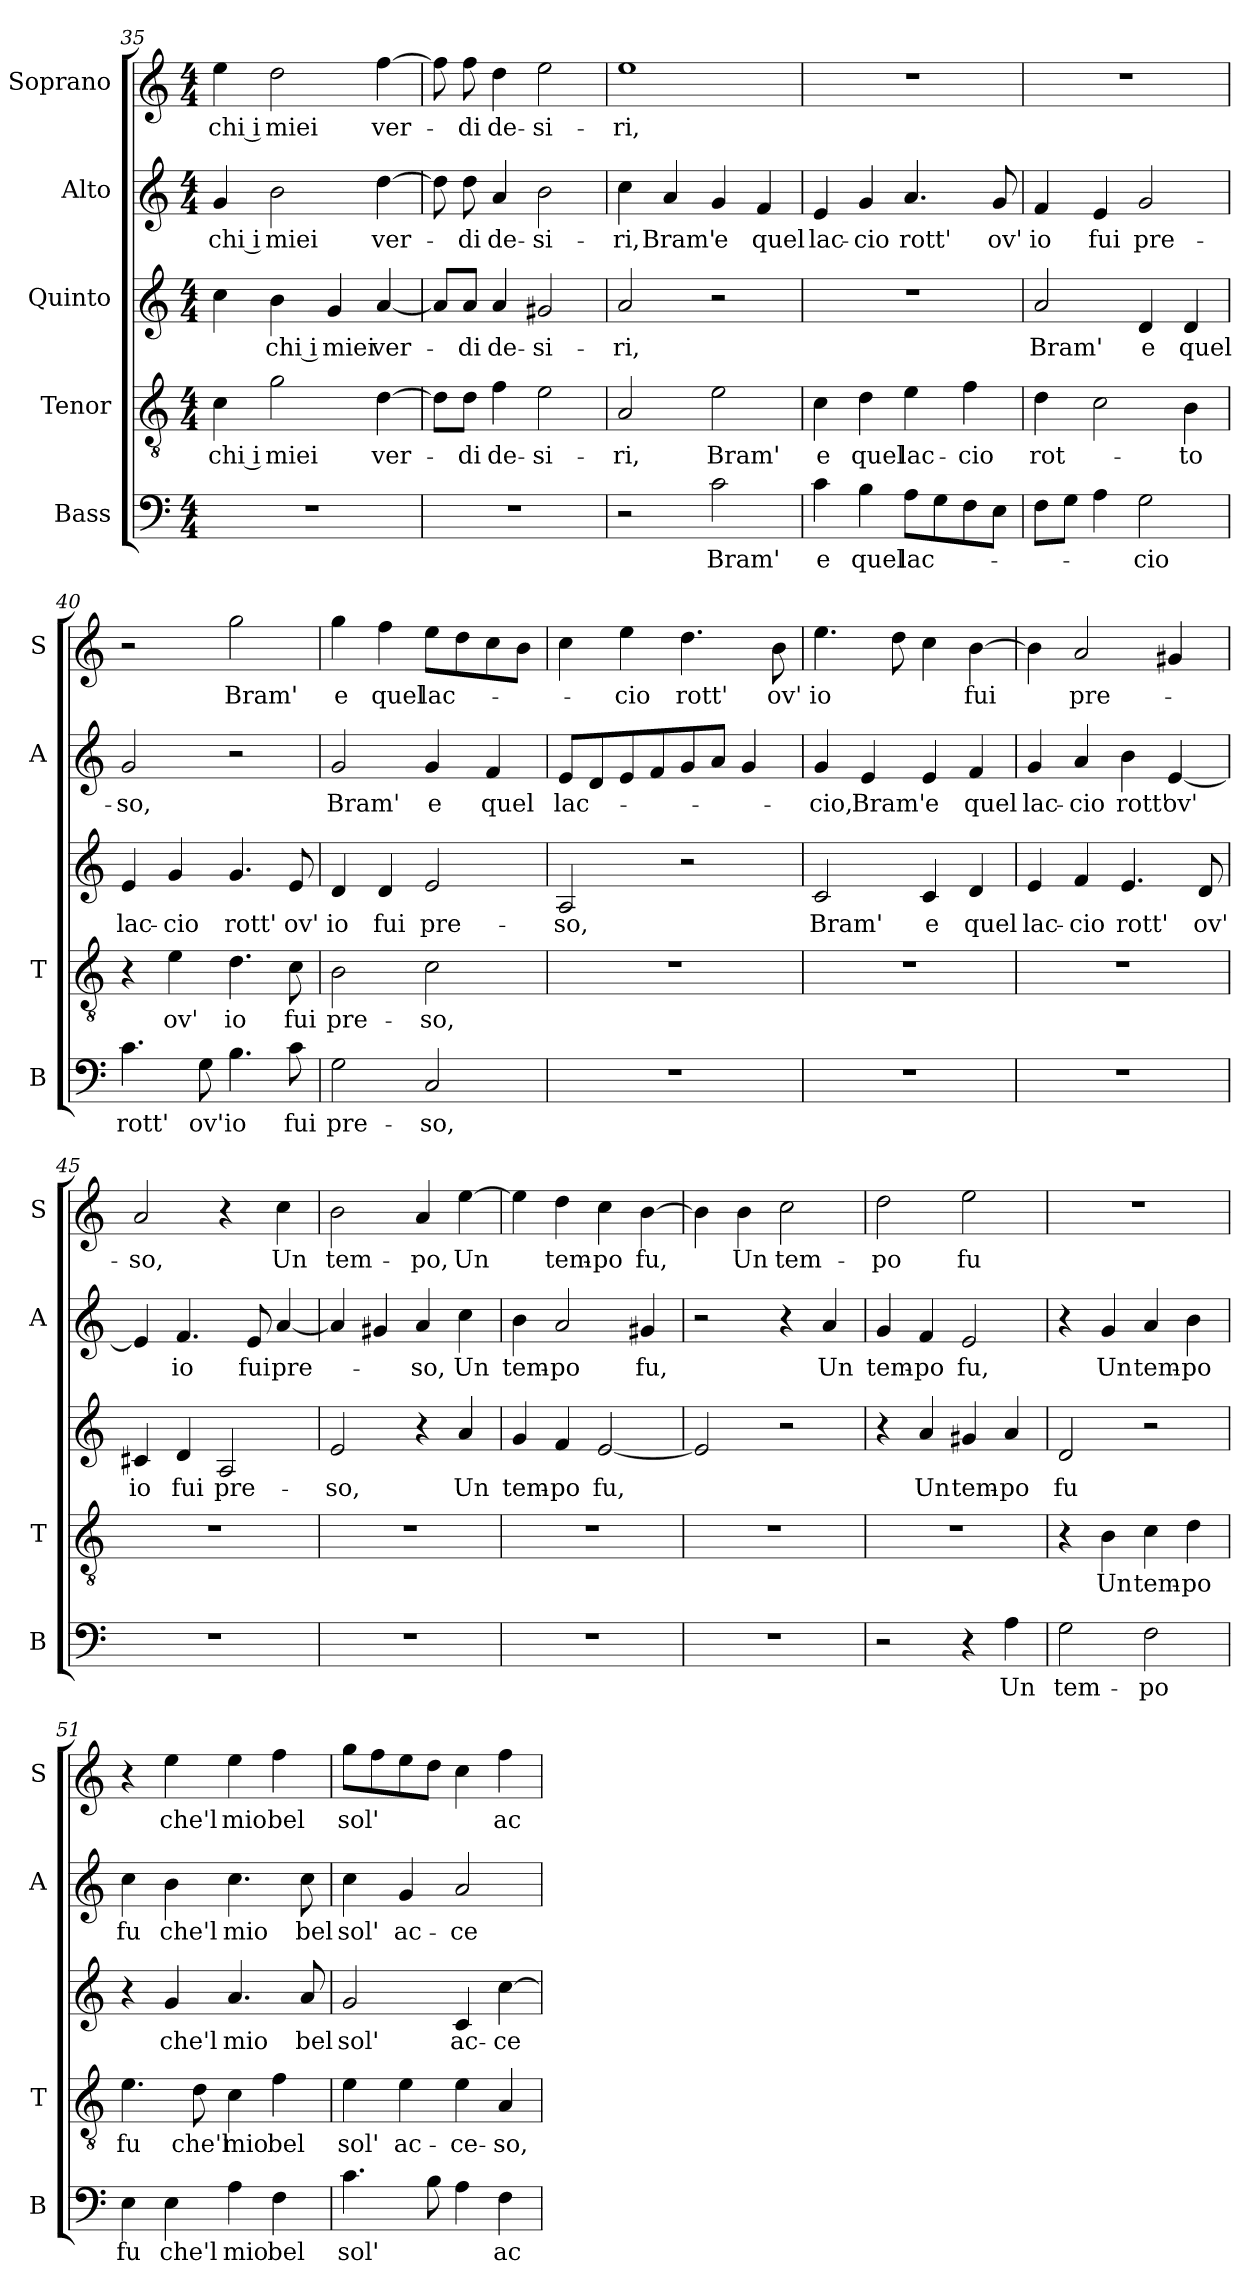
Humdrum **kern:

**kern	**text	**kern	**text	**kern	**text	**kern	**text	**kern	**text
*part5	*part5	*part4	*part4	*part3	*part3	*part2	*part2	*part1	*part1
*staff5	*staff5	*staff4	*staff4	*staff3	*staff3	*staff2	*staff2	*staff1	*staff1
*I"Bass	*	*I"Tenor	*	*I"Quinto	*	*I"Alto	*	*I"Soprano	*
*I'B	*	*I'T	*	*	*	*I'A	*	*I'S	*
*clefF4	*	*clefGv2	*	*clefG2	*	*clefG2	*	*clefG2	*
*k[]	*	*k[]	*	*k[]	*	*k[]	*	*k[]	*
*C:	*	*C:	*	*C:	*	*C:	*	*C:	*
*M4/4	*	*M4/4	*	*M4/4	*	*M4/4	*	*M4/4	*
=35	=35	=35	=35	=35	=35	=35	=35	=35	=35
!	!	!	!LO:LY:b	!	!	!	!LO:LY:b	!	!LO:LY:b
1r	.	4c\	-chi i	4cc\	.	4g/	-chi i	4ee\	-chi i
!	!	!	!LO:LY:b	!	!LO:LY:b	!	!LO:LY:b	!	!LO:LY:b
.	.	2g\	miei	4b\	-chi i	2b\	miei	2dd\	miei
!	!	!	!	!	!LO:LY:b	!	!	!	!
.	.	.	.	4g/	miei	.	.	.	.
!	!	!	!LO:LY:b	!	!LO:LY:b	!	!LO:LY:b	!	!LO:LY:b
.	.	[4d\	ver-	[4a/	ver-	[4dd\	ver-	[4ff\	ver-
=36	=36	=36	=36	=36	=36	=36	=36	=36	=36
1r	.	8d\L]	.	8a/L]	.	8dd\]	.	8ff\]	.
!	!	!	!LO:LY:b	!	!LO:LY:b	!	!LO:LY:b	!	!LO:LY:b
.	.	8d\J	-di	8a/J	-di	8dd\	-di	8ff\	-di
!	!	!	!LO:LY:b	!	!LO:LY:b	!	!LO:LY:b	!	!LO:LY:b
.	.	4f\	de-	4a/	de-	4a/	de-	4dd\	de-
!	!	!	!LO:LY:b	!	!LO:LY:b	!	!LO:LY:b	!	!LO:LY:b
.	.	2e\	-si-	2g#X/	-si-	2b\	-si-	2ee\	-si-
=37	=37	=37	=37	=37	=37	=37	=37	=37	=37
!	!	!	!LO:LY:b	!	!LO:LY:b	!	!LO:LY:b	!	!LO:LY:b
2r	.	2A/	-ri,	2a/	-ri,	4cc\	-ri,	1ee	-ri,
!	!	!	!	!	!	!	!LO:LY:b	!	!
.	.	.	.	.	.	4a/	Bram'	.	.
!	!LO:LY:b	!	!LO:LY:b	!	!	!	!LO:LY:b	!	!
2c\	Bram'	2e\	Bram'	2r	.	4g/	e	.	.
!	!	!	!	!	!	!	!LO:LY:b	!	!
.	.	.	.	.	.	4f/	quel	.	.
=38	=38	=38	=38	=38	=38	=38	=38	=38	=38
!	!LO:LY:b	!	!LO:LY:b	!	!	!	!LO:LY:b	!	!
4c\	e	4c\	e	1r	.	4e/	lac-	1r	.
!	!LO:LY:b	!	!LO:LY:b	!	!	!	!LO:LY:b	!	!
4B\	quel	4d\	quel	.	.	4g/	-cio	.	.
!	!LO:LY:b	!	!LO:LY:b	!	!	!	!LO:LY:b	!	!
8A\L	lac-	4e\	lac-	.	.	4.a/	rott'	.	.
8G\	.	.	.	.	.	.	.	.	.
!	!	!	!LO:LY:b	!	!	!	!	!	!
8F\	.	4f\	-cio	.	.	.	.	.	.
!	!	!	!	!	!	!	!LO:LY:b	!	!
8E\J	.	.	.	.	.	8g/	ov'	.	.
=39	=39	=39	=39	=39	=39	=39	=39	=39	=39
!	!	!	!LO:LY:b	!	!LO:LY:b	!	!LO:LY:b	!	!
8F\L	.	4d\	rot-	2a/	Bram'	4f/	io	1r	.
8G\J	.	.	.	.	.	.	.	.	.
!	!	!	!	!	!	!	!LO:LY:b	!	!
4A\	.	2c\	.	.	.	4e/	fui	.	.
!	!LO:LY:b	!	!	!	!LO:LY:b	!	!LO:LY:b	!	!
2G\	-cio	.	.	4d/	e	2g/	pre-	.	.
!	!	!	!LO:LY:b	!	!LO:LY:b	!	!	!	!
.	.	4B\	-to	4d/	quel	.	.	.	.
!!LO:LB:g=z
=40	=40	=40	=40	=40	=40	=40	=40	=40	=40
!	!LO:LY:b	!	!	!	!LO:LY:b	!	!LO:LY:b	!	!
4.c\	rott'	4r	.	4e/	lac-	2g/	-so,	2r	.
!	!	!	!LO:LY:b	!	!LO:LY:b	!	!	!	!
.	.	4e\	ov'	4g/	-cio	.	.	.	.
!	!LO:LY:b	!	!	!	!	!	!	!	!
8G\	ov'	.	.	.	.	.	.	.	.
!	!LO:LY:b	!	!LO:LY:b	!	!LO:LY:b	!	!	!	!LO:LY:b
4.B\	io	4.d\	io	4.g/	rott'	2r	.	2gg\	Bram'
!	!LO:LY:b	!	!LO:LY:b	!	!LO:LY:b	!	!	!	!
8c\	fui	8c\	fui	8e/	ov'	.	.	.	.
=41	=41	=41	=41	=41	=41	=41	=41	=41	=41
!	!LO:LY:b	!	!LO:LY:b	!	!LO:LY:b	!	!LO:LY:b	!	!LO:LY:b
2G\	pre-	2B\	pre-	4d/	io	2g/	Bram'	4gg\	e
!	!	!	!	!	!LO:LY:b	!	!	!	!LO:LY:b
.	.	.	.	4d/	fui	.	.	4ff\	quel
!	!LO:LY:b	!	!LO:LY:b	!	!LO:LY:b	!	!LO:LY:b	!	!LO:LY:b
2C/	-so,	2c\	-so,	2e/	pre-	4g/	e	8ee\L	lac-
.	.	.	.	.	.	.	.	8dd\	.
!	!	!	!	!	!	!	!LO:LY:b	!	!
.	.	.	.	.	.	4f/	quel	8cc\	.
.	.	.	.	.	.	.	.	8b\J	.
=42	=42	=42	=42	=42	=42	=42	=42	=42	=42
!	!	!	!	!	!LO:LY:b	!	!LO:LY:b	!	!
1r	.	1r	.	2A/	-so,	8e/L	lac-	4cc\	.
.	.	.	.	.	.	8d/	.	.	.
!	!	!	!	!	!	!	!	!	!LO:LY:b
.	.	.	.	.	.	8e/	.	4ee\	-cio
.	.	.	.	.	.	8f/	.	.	.
!	!	!	!	!	!	!	!	!	!LO:LY:b
.	.	.	.	2r	.	8g/	.	4.dd\	rott'
.	.	.	.	.	.	8a/J	.	.	.
.	.	.	.	.	.	4g/	.	.	.
!	!	!	!	!	!	!	!	!	!LO:LY:b
.	.	.	.	.	.	.	.	8b\	ov'
=43	=43	=43	=43	=43	=43	=43	=43	=43	=43
!	!	!	!	!	!LO:LY:b	!	!LO:LY:b	!	!LO:LY:b
1r	.	1r	.	2c/	Bram'	4g/	-cio,	4.ee\	io
!	!	!	!	!	!	!	!LO:LY:b	!	!
.	.	.	.	.	.	4e/	Bram'	.	.
.	.	.	.	.	.	.	.	8dd\	.
!	!	!	!	!	!LO:LY:b	!	!LO:LY:b	!	!
.	.	.	.	4c/	e	4e/	e	4cc\	.
!	!	!	!	!	!LO:LY:b	!	!LO:LY:b	!	!LO:LY:b
.	.	.	.	4d/	quel	4f/	quel	[4b\	fui
=44	=44	=44	=44	=44	=44	=44	=44	=44	=44
!	!	!	!	!	!LO:LY:b	!	!LO:LY:b	!	!
1r	.	1r	.	4e/	lac-	4g/	lac-	4b\]	.
!	!	!	!	!	!LO:LY:b	!	!LO:LY:b	!	!LO:LY:b
.	.	.	.	4f/	-cio	4a/	-cio	2a/	pre-
!	!	!	!	!	!LO:LY:b	!	!LO:LY:b	!	!
.	.	.	.	4.e/	rott'	4b\	rott'	.	.
!	!	!	!	!	!	!	!LO:LY:b	!	!
.	.	.	.	.	.	[4e/	ov'	4g#X/	.
!	!	!	!	!	!LO:LY:b	!	!	!	!
.	.	.	.	8d/	ov'	.	.	.	.
=45	=45	=45	=45	=45	=45	=45	=45	=45	=45
!	!	!	!	!	!LO:LY:b	!	!	!	!LO:LY:b
1r	.	1r	.	4c#X/	io	4e/]	.	2a/	-so,
!	!	!	!	!	!LO:LY:b	!	!LO:LY:b	!	!
.	.	.	.	4d/	fui	4.f/	io	.	.
!	!	!	!	!	!LO:LY:b	!	!	!	!
.	.	.	.	2A/	pre-	.	.	4r	.
!	!	!	!	!	!	!	!LO:LY:b	!	!
.	.	.	.	.	.	8e/	fui	.	.
!	!	!	!	!	!	!	!LO:LY:b	!	!LO:LY:b
.	.	.	.	.	.	[4a/	pre-	4cc\	Un
!!LO:PB:g=z
=46	=46	=46	=46	=46	=46	=46	=46	=46	=46
!	!	!	!	!	!LO:LY:b	!	!	!	!LO:LY:b
1r	.	1r	.	2e/	-so,	4a/]	.	2b\	tem-
.	.	.	.	.	.	4g#X/	.	.	.
!	!	!	!	!	!	!	!LO:LY:b	!	!LO:LY:b
.	.	.	.	4r	.	4a/	-so,	4a/	-po,
!	!	!	!	!	!LO:LY:b	!	!LO:LY:b	!	!LO:LY:b
.	.	.	.	4a/	Un	4cc\	Un	[4ee\	Un
=47	=47	=47	=47	=47	=47	=47	=47	=47	=47
!	!	!	!	!	!LO:LY:b	!	!LO:LY:b	!	!
1r	.	1r	.	4g/	tem-	4b\	tem-	4ee\]	.
!	!	!	!	!	!LO:LY:b	!	!LO:LY:b	!	!LO:LY:b
.	.	.	.	4f/	-po	2a/	-po	4dd\	tem-
!	!	!	!	!	!LO:LY:b	!	!	!	!LO:LY:b
.	.	.	.	[2e/	fu,	.	.	4cc\	-po
!	!	!	!	!	!	!	!LO:LY:b	!	!LO:LY:b
.	.	.	.	.	.	4g#X/	fu,	[4b\	fu,
=48	=48	=48	=48	=48	=48	=48	=48	=48	=48
1r	.	1r	.	2e/]	.	2r	.	4b\]	.
!	!	!	!	!	!	!	!	!	!LO:LY:b
.	.	.	.	.	.	.	.	4b\	Un
!	!	!	!	!	!	!	!	!	!LO:LY:b
.	.	.	.	2r	.	4r	.	2cc\	tem-
!	!	!	!	!	!	!	!LO:LY:b	!	!
.	.	.	.	.	.	4a/	Un	.	.
=49	=49	=49	=49	=49	=49	=49	=49	=49	=49
!	!	!	!	!	!	!	!LO:LY:b	!	!LO:LY:b
2r	.	1r	.	4r	.	4g/	tem-	2dd\	-po
!	!	!	!	!	!LO:LY:b	!	!LO:LY:b	!	!
.	.	.	.	4a/	Un	4f/	-po	.	.
!	!	!	!	!	!LO:LY:b	!	!LO:LY:b	!	!LO:LY:b
4r	.	.	.	4g#X/	tem-	2e/	fu,	2ee\	fu
!	!LO:LY:b	!	!	!	!LO:LY:b	!	!	!	!
4A\	Un	.	.	4a/	-po	.	.	.	.
=50	=50	=50	=50	=50	=50	=50	=50	=50	=50
!	!LO:LY:b	!	!	!	!LO:LY:b	!	!	!	!
2G\	tem-	4r	.	2d/	fu	4r	.	1r	.
!	!	!	!LO:LY:b	!	!	!	!LO:LY:b	!	!
.	.	4B\	Un	.	.	4g/	Un	.	.
!	!LO:LY:b	!	!LO:LY:b	!	!	!	!LO:LY:b	!	!
2F\	-po	4c\	tem-	2r	.	4a/	tem-	.	.
!	!	!	!LO:LY:b	!	!	!	!LO:LY:b	!	!
.	.	4d\	-po	.	.	4b\	-po	.	.
=51	=51	=51	=51	=51	=51	=51	=51	=51	=51
!	!LO:LY:b	!	!LO:LY:b	!	!	!	!LO:LY:b	!	!
4E\	fu	4.e\	fu	4r	.	4cc\	fu	4r	.
!	!LO:LY:b	!	!	!	!LO:LY:b	!	!LO:LY:b	!	!LO:LY:b
4E\	che'l	.	.	4g/	che'l	4b\	che'l	4ee\	che'l
!	!	!	!LO:LY:b	!	!	!	!	!	!
.	.	8d\	che'l	.	.	.	.	.	.
!	!LO:LY:b	!	!LO:LY:b	!	!LO:LY:b	!	!LO:LY:b	!	!LO:LY:b
4A\	mio	4c\	mio	4.a/	mio	4.cc\	mio	4ee\	mio
!	!LO:LY:b	!	!LO:LY:b	!	!	!	!	!	!LO:LY:b
4F\	bel	4f\	bel	.	.	.	.	4ff\	bel
!	!	!	!	!	!LO:LY:b	!	!LO:LY:b	!	!
.	.	.	.	8a/	bel	8cc\	bel	.	.
=52	=52	=52	=52	=52	=52	=52	=52	=52	=52
!	!LO:LY:b	!	!LO:LY:b	!	!LO:LY:b	!	!LO:LY:b	!	!LO:LY:b
4.c\	sol'	4e\	sol'	2g/	sol'	4cc\	sol'	8gg\L	sol'
.	.	.	.	.	.	.	.	8ff\	.
!	!	!	!LO:LY:b	!	!	!	!LO:LY:b	!	!
.	.	4e\	ac-	.	.	4g/	ac-	8ee\	.
8B\	.	.	.	.	.	.	.	8dd\J	.
!	!	!	!LO:LY:b	!	!LO:LY:b	!	!LO:LY:b	!	!
4A\	.	4e\	-ce-	4c/	ac-	2a/	-ce-	4cc\	.
!	!LO:LY:b	!	!LO:LY:b	!	!LO:LY:b	!	!	!	!LO:LY:b
4F\	ac-	4A/	-so,	[4cc\	-ce-	.	.	4ff\	ac-
=	=	=	=	=	=	=	=	=	=
*-	*-	*-	*-	*-	*-	*-	*-	*-	*-
